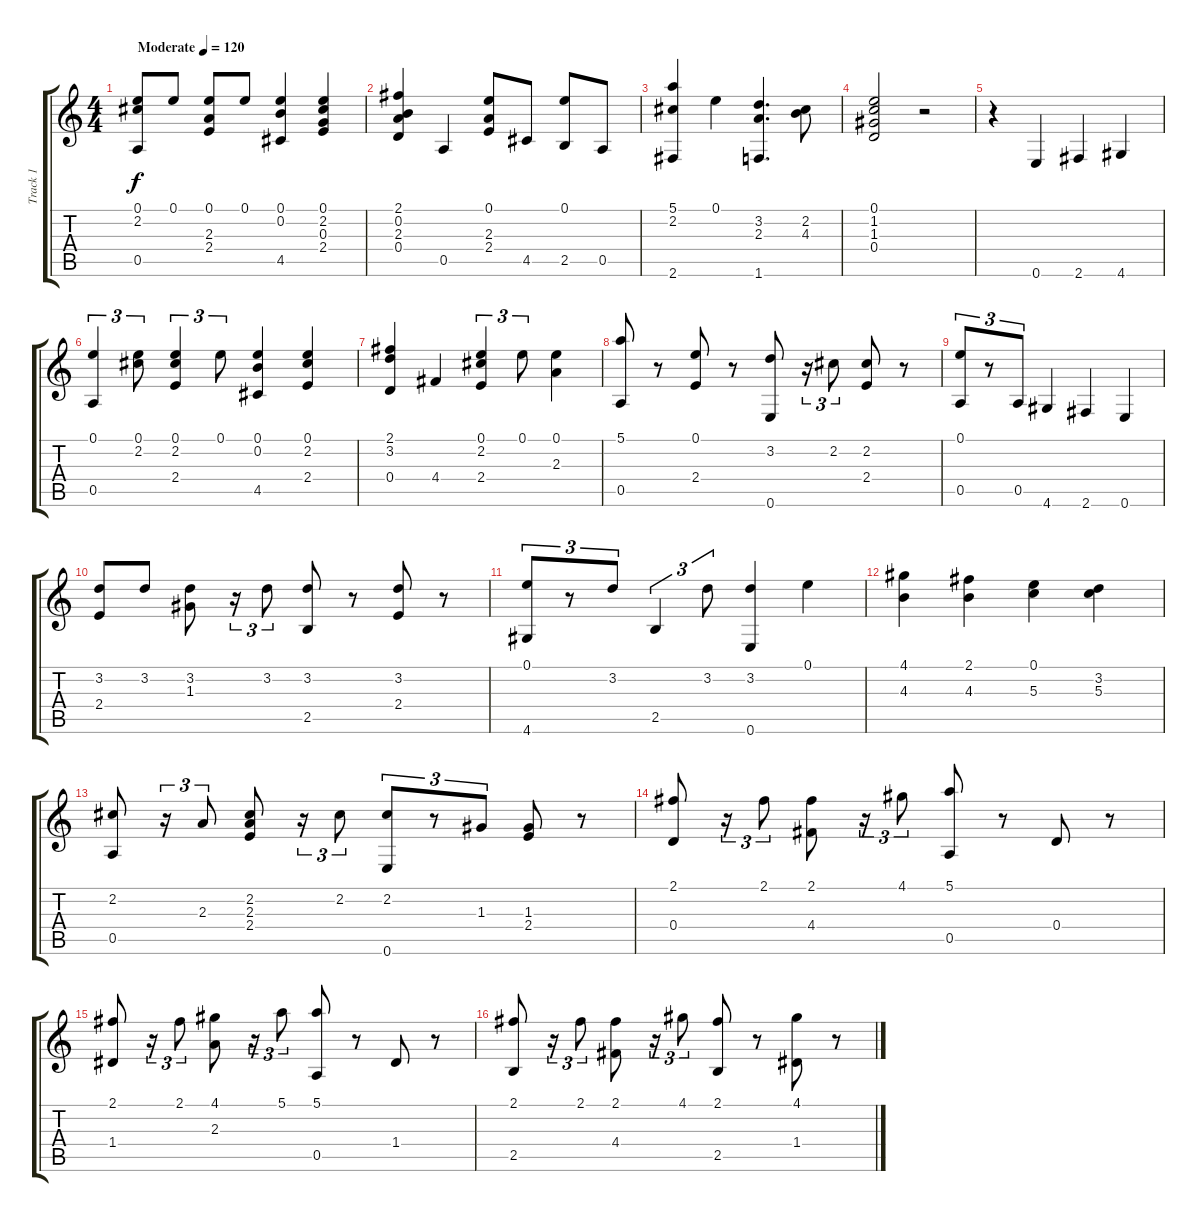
\track ("Track 1" "Track 1") {instrument acousticguitarnylon}
\staff {score tabs}
\tuning (E4 B3 G3 D3 A2 E2) {hide}
\ts (4 4)
\tempo (120 "Moderate")
\clef g2
\ks c
(0.1 2.2 0.5).8{dy f instrument acousticguitarnylon} 0.1.8 (0.1 2.3 2.4).8 0.1.8 (0.1 0.2 4.5).4 (0.1 2.2 0.3 2.4).4 |
(2.1 0.2 2.3 0.4).4 0.5.4 (0.1 2.3 2.4).8 4.5.8 (0.1 2.5).8 0.5.8 |
(5.1 2.2 2.6).4 0.1.4 (3.2 2.3 1.6).4{d} (2.2 4.3).8 |
(0.1 1.2 1.3 0.4).2 r.2 |
r.4 0.6.4 2.6.4 4.6.4 |
(0.1 0.5).4{tu (3 2)} (0.1 2.2).8{tu (3 2)} (0.1 2.2 2.4).4{tu (3 2)} 0.1.8{tu (3 2)} (0.1 0.2 4.5).4 (0.1 2.2 2.4).4 |
(2.1 3.2 0.4).4 4.4.4 (0.1 2.2 2.4).4{tu (3 2)} 0.1.8{tu (3 2)} (0.1 2.3).4 |
(5.1 0.5).8 r.8 (0.1 2.4).8 r.8 (3.2 0.6).8 r.16{tu (3 2)} 2.2.8{tu (3 2)} (2.2 2.4).8 r.8 |
(0.1 0.5).8{tu (3 2)} r.8{tu (3 2)} 0.5.8{tu (3 2)} 4.6.4 2.6.4 0.6.4 |
(3.2 2.4).8 3.2.8 (3.2 1.3).8 r.16{tu (3 2)} 3.2.8{tu (3 2)} (3.2 2.5).8 r.8 (3.2 2.4).8 r.8 |
(0.1 4.6).8{tu (3 2)} r.8{tu (3 2)} 3.2.8{tu (3 2)} 2.5.4{tu (3 2)} 3.2.8{tu (3 2)} (3.2 0.6).4 0.1.4 |
(4.1 4.3).4 (2.1 4.3).4 (0.1 5.3).4 (3.2 5.3).4 |
(2.2 0.5).8 r.16{tu (3 2)} 2.3.8{tu (3 2)} (2.2 2.3 2.4).8 r.16{tu (3 2)} 2.2.8{tu (3 2)} (2.2 0.6).8{tu (3 2)} r.8{tu (3 2)} 1.3.8{tu (3 2)} (1.3 2.4).8 r.8 |
(2.1 0.4).8 r.16{tu (3 2)} 2.1.8{tu (3 2)} (2.1 4.4).8 r.16{tu (3 2)} 4.1.8{tu (3 2)} (5.1 0.5).8 r.8 0.4.8 r.8 |
(2.1 1.4).8 r.16{tu (3 2)} 2.1.8{tu (3 2)} (4.1 2.3).8 r.16{tu (3 2)} 5.1.8{tu (3 2)} (5.1 0.5).8 r.8 1.4.8 r.8 |
(2.1 2.5).8 r.16{tu (3 2)} 2.1.8{tu (3 2)} (2.1 4.4).8 r.16{tu (3 2)} 4.1.8{tu (3 2)} (2.1 2.5).8 r.8 (4.1 1.4).8 r.8
